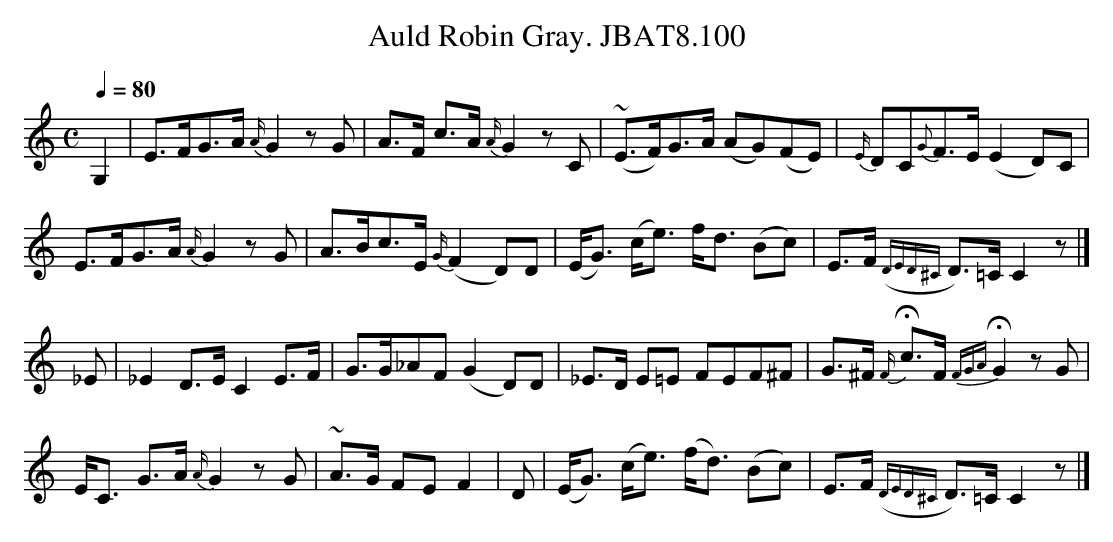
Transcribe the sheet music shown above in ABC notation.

X:1
T:Auld Robin Gray. JBAT8.100
M:C
L:1/8
Q:1/4=80
K:C
G,2|E>FG>A{A/}G2zG|A>F c>A{A/}G2zC|~(E>F)G>A (AG)(FE)|{E/}DC{G}F>E(E2D)C|
E>FG>A{A/}G2zG|A>Bc>E{G/}(F2D)D|(E<G) (c<e) f<d (Bc)|E>F ({DED^C}D)>=C C2z|]
_E|_E2D>EC2E>F|G>G_AF (G2D)D|_E>D E=E FEF^F|G>^F !fermata!{F/}c>F!fermata!{FGA}G2zG|
E<C G>A {A/}G2zG|~A>G FEF2|D|(E<G) (c<e) (f<d) (Bc)|E>F ({DED^C}D)>=CC2z|]
